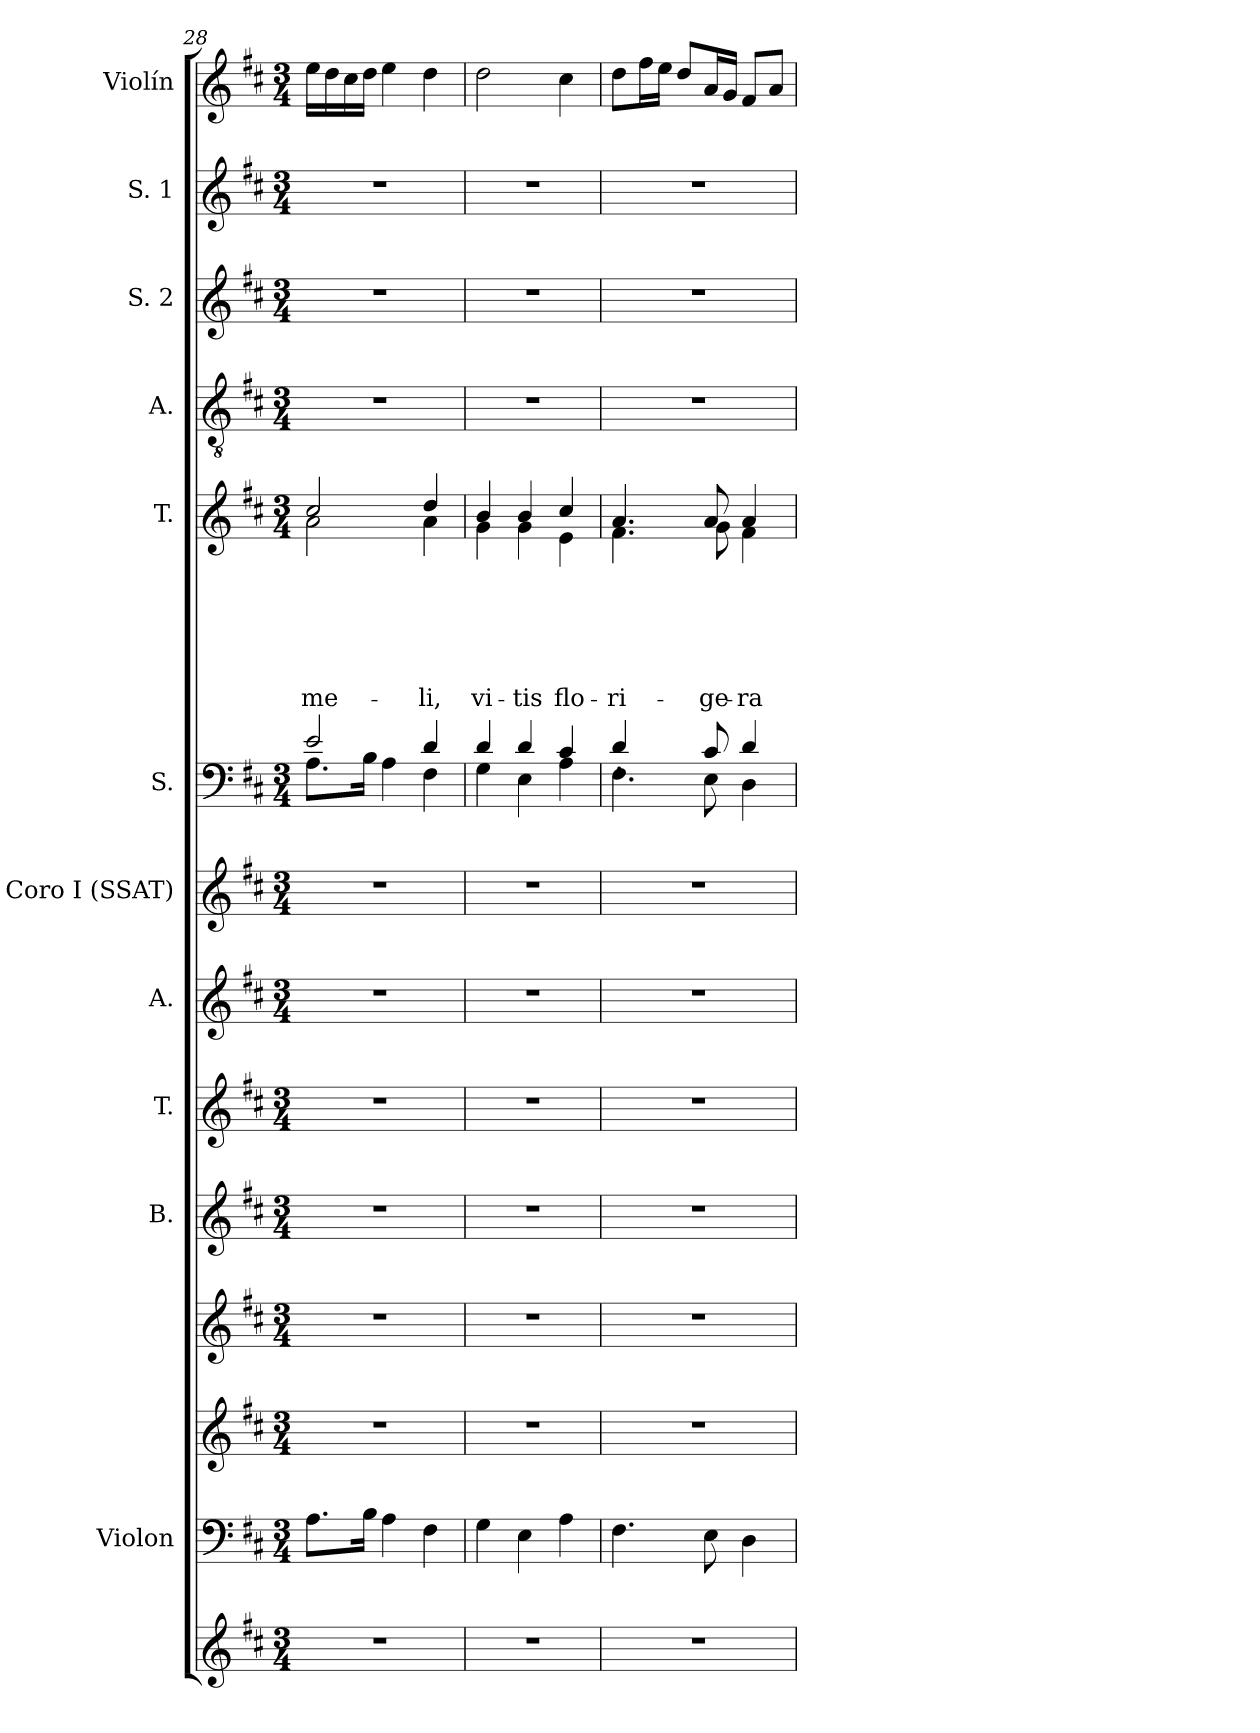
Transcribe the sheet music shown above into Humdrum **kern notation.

**kern	**kern	**kern	**kern	**kern	**kern	**kern	**kern	**kern	**kern	**text	**text	**text	**text	**text	**text	**kern	**kern	**kern	**kern
*part14	*part13	*part12	*part11	*part10	*part9	*part8	*part7	*part6	*part5	*part5	*part5	*part5	*part5	*part5	*part5	*part4	*part3	*part2	*part1
*staff14	*staff13	*staff12	*staff11	*staff10	*staff9	*staff8	*staff7	*staff6	*staff5	*staff5	*staff5	*staff5	*staff5	*staff5	*staff5	*staff4	*staff3	*staff2	*staff1
*	*I"Violon	*	*	*I"B.	*I"T.	*I"A.	*I"Coro I (SSAT)	*I"S.	*I"T.	*	*	*	*	*	*	*I"A.	*I"S. 2	*I"S. 1	*I"Violín
*	*I'Violon	*	*	*	*	*	*	*	*	*	*	*	*	*	*	*	*I'S. 2	*I'S. 1	*I'Violín
!!LO:LB:g=z
*clefG2	*clefF4	*clefG2	*clefG2	*clefG2	*clefG2	*clefG2	*clefG2	*clefF4	*clefG2	*	*	*	*	*	*	*clefGv2	*clefG2	*clefG2	*clefG2
*k[f#c#]	*k[f#c#]	*k[f#c#]	*k[f#c#]	*k[f#c#]	*k[f#c#]	*k[f#c#]	*k[f#c#]	*k[f#c#]	*k[f#c#]	*	*	*	*	*	*	*k[f#c#]	*k[f#c#]	*k[f#c#]	*k[f#c#]
*D:	*D:	*D:	*D:	*D:	*D:	*D:	*D:	*D:	*D:	*	*	*	*	*	*	*D:	*D:	*D:	*D:
*M3/4	*M3/4	*M3/4	*M3/4	*M3/4	*M3/4	*M3/4	*M3/4	*M3/4	*M3/4	*	*	*	*	*	*	*M3/4	*M3/4	*M3/4	*M3/4
=28	=28	=28	=28	=28	=28	=28	=28	=28	=28	=28	=28	=28	=28	=28	=28	=28	=28	=28	=28
*	*	*	*	*	*	*	*	*^	*^	*	*	*	*	*	*	*	*	*	*
!	!	!	!	!	!	!	!	!	!	!	!	!	!	!	!	!	!LO:LY:b:rj	!	!	!	!
2.r	8.A\L	2.r	2.r	2.r	2.r	2.r	2.r	2e/	8.A\L	2cc#/	2a\	.	.	.	.	.	-me-	2.r	2.r	2.r	16ee\LL
.	.	.	.	.	.	.	.	.	.	.	.	.	.	.	.	.	.	.	.	.	16dd\
.	.	.	.	.	.	.	.	.	.	.	.	.	.	.	.	.	.	.	.	.	16cc#\
.	16B\Jk	.	.	.	.	.	.	.	16B\Jk	.	.	.	.	.	.	.	.	.	.	.	16dd\JJ
.	4A\	.	.	.	.	.	.	.	4A\	.	.	.	.	.	.	.	.	.	.	.	4ee\
!	!	!	!	!	!	!	!	!	!	!	!	!	!	!	!	!	!LO:LY:b:rj	!	!	!	!
.	4F#\	.	.	.	.	.	.	4F#\	4d/	4dd/	4a\	.	.	.	.	.	-li,	.	.	.	4dd\
=29	=29	=29	=29	=29	=29	=29	=29	=29	=29	=29	=29	=29	=29	=29	=29	=29	=29	=29	=29	=29	=29
!	!	!	!	!	!	!	!	!	!	!	!	!	!	!	!	!	!LO:LY:b:rj	!	!	!	!
2.r	4G\	2.r	2.r	2.r	2.r	2.r	2.r	4G\	4d/	4b/	4g\	.	.	.	.	.	vi-	2.r	2.r	2.r	2dd\
!	!	!	!	!	!	!	!	!	!	!	!	!	!	!	!	!	!LO:LY:b:rj	!	!	!	!
.	4E\	.	.	.	.	.	.	4d/	4E\	4b/	4g\	.	.	.	.	.	-tis	.	.	.	.
!	!	!	!	!	!	!	!	!	!	!	!	!	!	!	!	!	!LO:LY:b:rj	!	!	!	!
.	4A\	.	.	.	.	.	.	4c#/	4A\	4cc#/	4e\	.	.	.	.	.	flo-	.	.	.	4cc#\
=30	=30	=30	=30	=30	=30	=30	=30	=30	=30	=30	=30	=30	=30	=30	=30	=30	=30	=30	=30	=30	=30
!	!	!	!	!	!	!	!	!	!	!	!	!	!	!	!	!	!LO:LY:b:rj	!	!	!	!
2.r	4.F#\	2.r	2.r	2.r	2.r	2.r	2.r	4.F#\	4d'>/	4.a/	4.f#\	.	.	.	.	.	-ri-	2.r	2.r	2.r	8dd\L
.	.	.	.	.	.	.	.	.	.	.	.	.	.	.	.	.	.	.	.	.	16ff#\L
.	.	.	.	.	.	.	.	.	.	.	.	.	.	.	.	.	.	.	.	.	16ee\JJ
.	.	.	.	.	.	.	.	.	8ryy	.	.	.	.	.	.	.	.	.	.	.	8dd/L
!	!	!	!	!	!	!	!	!	!	!	!	!	!	!	!	!	!LO:LY:b:rj	!	!	!	!
.	8E\	.	.	.	.	.	.	8c#/	8E\	8a/	8g\	.	.	.	.	.	-ge-	.	.	.	16a/L
.	.	.	.	.	.	.	.	.	.	.	.	.	.	.	.	.	.	.	.	.	16g/JJ
!	!	!	!	!	!	!	!	!	!	!	!	!	!	!	!	!	!LO:LY:b:rj	!	!	!	!
.	4D\	.	.	.	.	.	.	4d/	4D\	4a/	4f#\	.	.	.	.	.	-ra	.	.	.	8f#/L
.	.	.	.	.	.	.	.	.	.	.	.	.	.	.	.	.	.	.	.	.	8a/J
*	*	*	*	*	*	*	*	*v	*v	*	*	*	*	*	*	*	*	*	*	*	*
*	*	*	*	*	*	*	*	*	*v	*v	*	*	*	*	*	*	*	*	*	*
=	=	=	=	=	=	=	=	=	=	=	=	=	=	=	=	=	=	=	=
*-	*-	*-	*-	*-	*-	*-	*-	*-	*-	*-	*-	*-	*-	*-	*-	*-	*-	*-	*-
